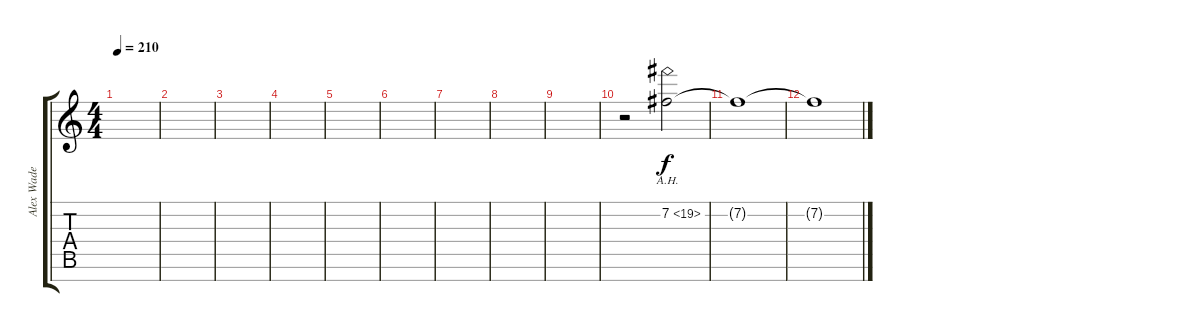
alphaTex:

\track ("Alex Wade (Guitar Harmonics)" "Alex Wade ") {instrument distortionguitar}
\staff {score tabs}
\tuning (E4 B3 G3 D3 A2 E2 B1) {hide}
\ts (4 4)
\tempo 210
\clef g2
\ks c
|
|
|
|
|
|
|
|
|
r.2 7.2{ah 12}.2 |
7.2{t}.1 |
7.2{t}.1
